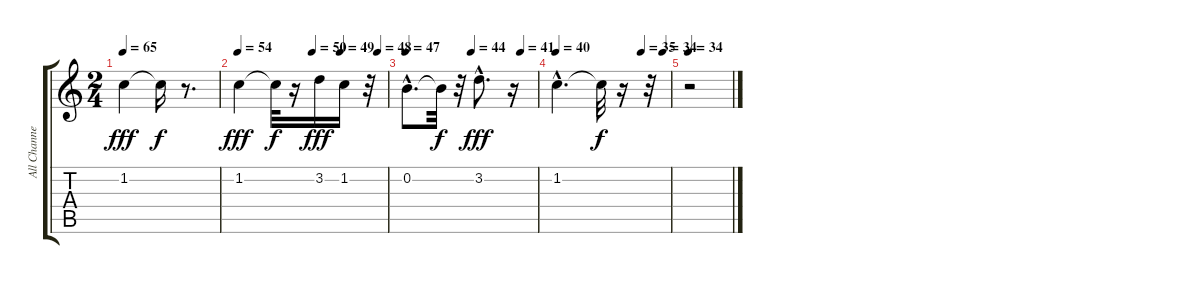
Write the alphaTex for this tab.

\track ("All Channels*merged" "All Channe") {instrument acousticguitarnylon}
\staff {score tabs}
\tuning (E4 B3 G3 D3 A2 E2) {hide}
\ts (2 4)
\tempo 65
\clef g2
\ks c
1.2.4{dy fff} 1.2{t}.16{dy f} r.8{d} |
\tempo 54
\tempo (50 0.5)
\tempo (49 0.6875)
\tempo (48 0.9375)
1.2.4{dy fff} 1.2{t}.32{dy f} r.16 3.2.16{dy fff} 1.2.16 r.32 |
\tempo 47
\tempo (44 0.5)
\tempo (41 0.875)
0.2{hac}.8{d} 0.2{t}.32{dy f} r.32 3.2{hac}.8{d dy fff} r.16 |
\tempo 40
\tempo (35 0.75)
\tempo (34 0.9375)
1.2{hac}.4{d} 1.2{t}.32{dy f} r.16 r.32 |
\tempo 34
r.2
